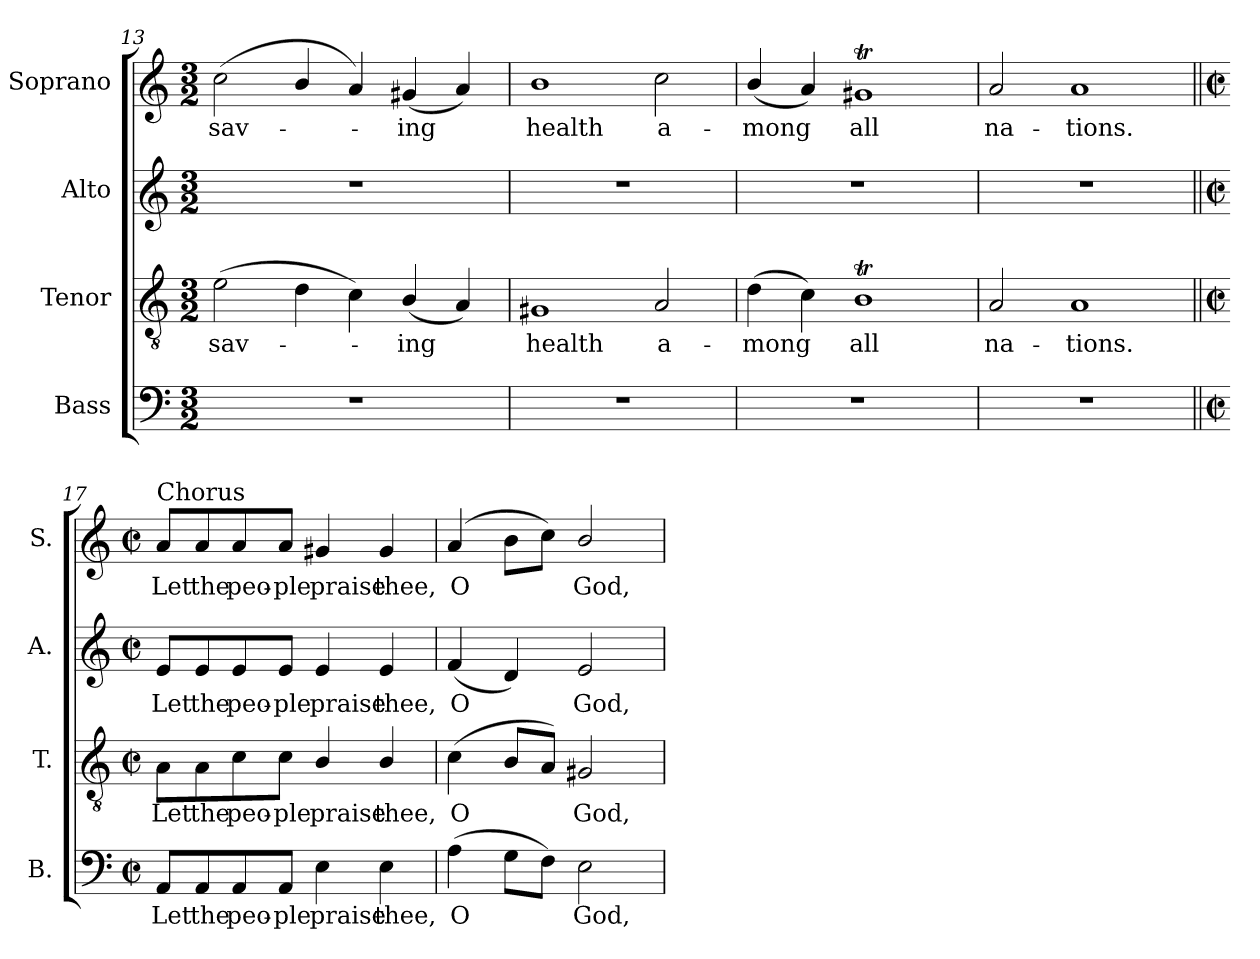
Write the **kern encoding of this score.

**kern	**text	**kern	**text	**kern	**text	**kern	**text
*part4	*part4	*part3	*part3	*part2	*part2	*part1	*part1
*staff4	*staff4	*staff3	*staff3	*staff2	*staff2	*staff1	*staff1
*I"Bass	*	*I"Tenor	*	*I"Alto	*	*I"Soprano	*
*I'B.	*	*I'T.	*	*I'A.	*	*I'S.	*
*clefF4	*	*clefGv2	*	*clefG2	*	*clefG2	*
*	*	*ITrd7c12	*	*	*	*	*
*k[]	*	*k[]	*	*k[]	*	*k[]	*
*C:	*	*C:	*	*C:	*	*C:	*
*M3/2	*	*M3/2	*	*M3/2	*	*M3/2	*
=13	=13	=13	=13	=13	=13	=13	=13
!LO:N:vis=1	!	!	!	!	!	!	!
!	!	!	!LO:LY:b:color=#000000	!LO:N:vis=1	!	!	!
!	!	!	!	!	!	!	!LO:LY:b:color=#000000
1.r	.	(2Ei\	sav-	1.r	.	(2cci\	sav-
.	.	4Di\	.	.	.	4bi/	.
.	.	4Ci\)	.	.	.	4ai/)	.
!	!	!	!LO:LY:b:color=#000000	!	!	!	!
!	!	!	!	!	!	!	!LO:LY:b:color=#000000
.	.	(4BBi/	-ing	.	.	(4g#Xi/	-ing
.	.	4AAi/)	.	.	.	4ai/)	.
=14	=14	=14	=14	=14	=14	=14	=14
!LO:N:vis=1	!	!	!	!	!	!	!
!	!	!	!LO:LY:b:color=#000000	!LO:N:vis=1	!	!	!
!	!	!	!	!	!	!	!LO:LY:b:color=#000000
1.r	.	1GG#Xi	health	1.r	.	1bi	health
!	!	!	!LO:LY:b:color=#000000	!	!	!	!
!	!	!	!	!	!	!	!LO:LY:b:color=#000000
.	.	2AAi/	a-	.	.	2cci\	a-
=15	=15	=15	=15	=15	=15	=15	=15
!LO:N:vis=1	!	!	!	!	!	!	!
!	!	!	!LO:LY:b:color=#000000	!LO:N:vis=1	!	!	!
!	!	!	!	!	!	!	!LO:LY:b:color=#000000
1.r	.	(4Di\	-mong	1.r	.	(4bi/	-mong
.	.	4Ci\)	.	.	.	4ai/)	.
!	!	!	!LO:LY:b:color=#000000	!	!	!	!
!	!	!	!	!	!	!	!LO:LY:b:color=#000000
.	.	1BBti	all	.	.	1g#Xti	all
=16	=16	=16	=16	=16	=16	=16	=16
!LO:N:vis=1	!	!	!	!	!	!	!
!	!	!	!LO:LY:b:color=#000000	!LO:N:vis=1	!	!	!
!	!	!	!	!	!	!	!LO:LY:b:color=#000000
1.r	.	2AAi/	na-	1.r	.	2ai/	na-
!	!	!	!LO:LY:b:color=#000000	!	!	!	!
!	!	!	!	!	!	!	!LO:LY:b:color=#000000
.	.	1AAi	-tions.	.	.	1ai	-tions.
!!LO:PB:g=z
=17||	=17||	=17||	=17||	=17||	=17||	=17||	=17||
*M2/2	*	*M2/2	*	*M2/2	*	*M2/2	*
*met(c|)	*	*met(c|)	*	*met(c|)	*	*met(c|)	*
!	!LO:LY:b:color=#000000	!	!	!	!	!	!
!	!	!	!LO:LY:b:color=#000000	!	!	!	!
!	!	!	!	!	!LO:LY:b:color=#000000	!	!
!	!	!	!	!	!	!LO:TX:a:t=Chorus	!
!	!	!	!	!	!	!	!LO:LY:b:color=#000000
8AAi/L	Let	8AAi\L	Let	8ei/L	Let	8ai/L	Let
!	!LO:LY:b:color=#000000	!	!	!	!	!	!
!	!	!	!LO:LY:b:color=#000000	!	!	!	!
!	!	!	!	!	!LO:LY:b:color=#000000	!	!
!	!	!	!	!	!	!	!LO:LY:b:color=#000000
8AAi/	the	8AAi\	the	8ei/	the	8ai/	the
!	!LO:LY:b:color=#000000	!	!	!	!	!	!
!	!	!	!LO:LY:b:color=#000000	!	!	!	!
!	!	!	!	!	!LO:LY:b:color=#000000	!	!
!	!	!	!	!	!	!	!LO:LY:b:color=#000000
8AAi/	peo-	8Ci\	peo-	8ei/	peo-	8ai/	peo-
!	!LO:LY:b:color=#000000	!	!	!	!	!	!
!	!	!	!LO:LY:b:color=#000000	!	!	!	!
!	!	!	!	!	!LO:LY:b:color=#000000	!	!
!	!	!	!	!	!	!	!LO:LY:b:color=#000000
8AAi/J	-ple	8Ci\J	-ple	8ei/J	-ple	8ai/J	-ple
!	!LO:LY:b:color=#000000	!	!	!	!	!	!
!	!	!	!LO:LY:b:color=#000000	!	!	!	!
!	!	!	!	!	!LO:LY:b:color=#000000	!	!
!	!	!	!	!	!	!	!LO:LY:b:color=#000000
4Ei\	praise	4BBi/	praise	4ei/	praise	4g#Xi/	praise
!	!LO:LY:b:color=#000000	!	!	!	!	!	!
!	!	!	!LO:LY:b:color=#000000	!	!	!	!
!	!	!	!	!	!LO:LY:b:color=#000000	!	!
!	!	!	!	!	!	!	!LO:LY:b:color=#000000
4Ei\	thee,	4BBi/	thee,	4ei/	thee,	4g#i/	thee,
=18	=18	=18	=18	=18	=18	=18	=18
!	!LO:LY:b:color=#000000	!	!	!	!	!	!
!	!	!	!LO:LY:b:color=#000000	!	!	!	!
!	!	!	!	!	!LO:LY:b:color=#000000	!	!
!	!	!	!	!	!	!	!LO:LY:b:color=#000000
(4Ai\	O	(4Ci\	O	(4fi/	O	(4ai/	O
8Gi\L	.	8BBi/L	.	4di/)	.	8bi\L	.
8Fi\J)	.	8AAi/J)	.	.	.	8cci\J)	.
!	!LO:LY:b:color=#000000	!	!	!	!	!	!
!	!	!	!LO:LY:b:color=#000000	!	!	!	!
!	!	!	!	!	!LO:LY:b:color=#000000	!	!
!	!	!	!	!	!	!	!LO:LY:b:color=#000000
2Ei\	God,	2GG#Xi/	God,	2ei/	God,	2bi/	God,
=	=	=	=	=	=	=	=
*-	*-	*-	*-	*-	*-	*-	*-
